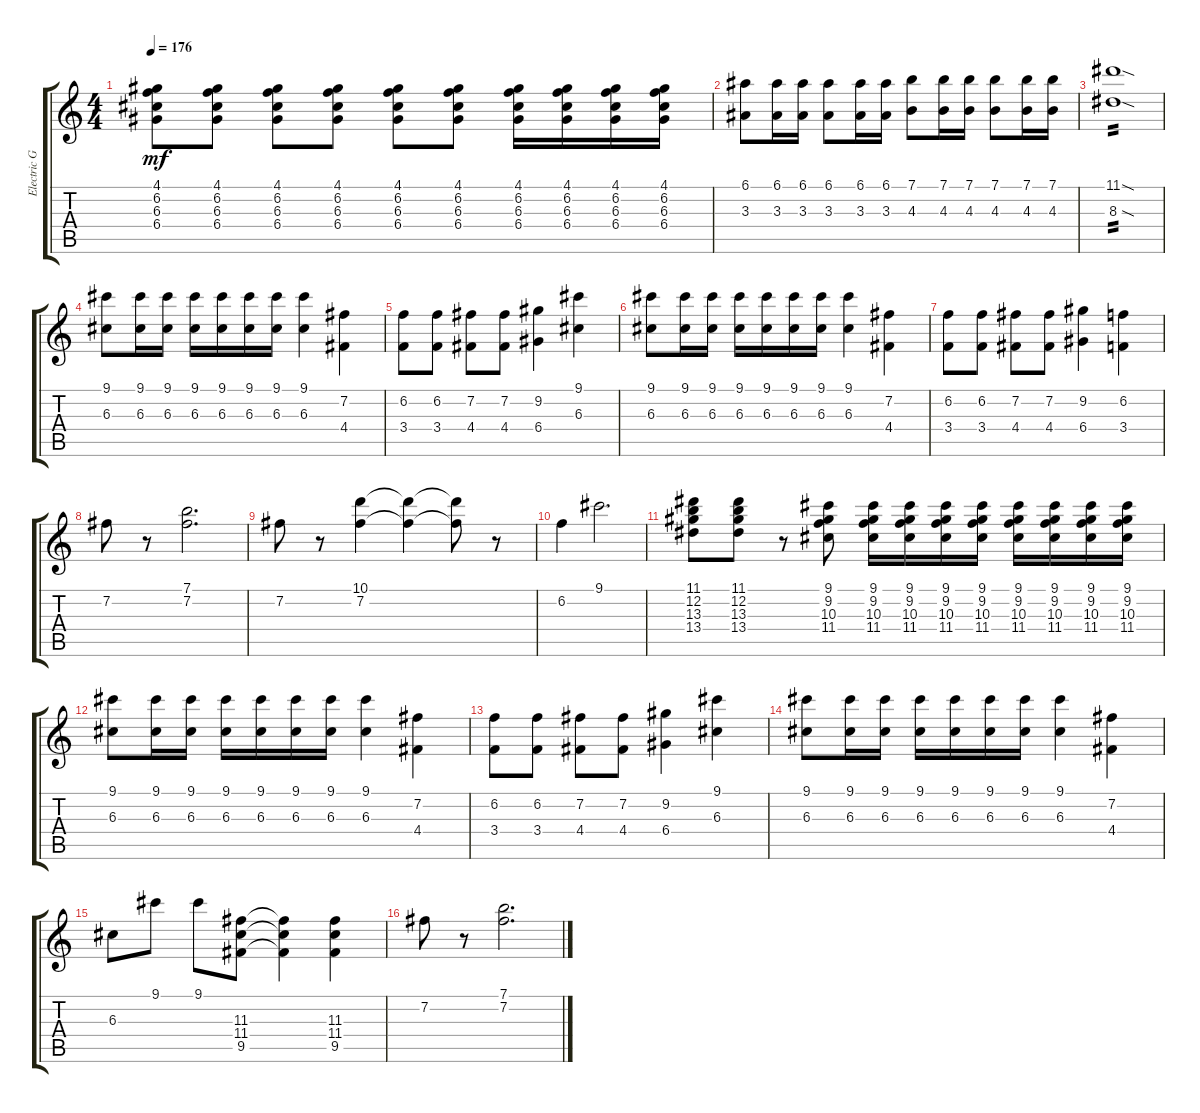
\track ("Electric Guitar" "Electric G") {instrument overdrivenguitar}
\staff {score tabs}
\tuning (E4 B3 G3 D3 A2 E2) {hide}
\ts (4 4)
\tempo 176
\clef g2
\ks c
(4.1 6.2 6.3 6.4).8{dy mf} (4.1 6.2 6.3 6.4).8 (4.1 6.2 6.3 6.4).8 (4.1 6.2 6.3 6.4).8 (4.1 6.2 6.3 6.4).8 (4.1 6.2 6.3 6.4).8 (4.1 6.2 6.3 6.4).16 (4.1 6.2 6.3 6.4).16 (4.1 6.2 6.3 6.4).16 (4.1 6.2 6.3 6.4).16 |
(6.1 3.3).8 (6.1 3.3).16 (6.1 3.3).16 (6.1 3.3).8 (6.1 3.3).16 (6.1 3.3).16 (7.1 4.3).8 (7.1 4.3).16 (7.1 4.3).16 (7.1 4.3).8 (7.1 4.3).16 (7.1 4.3).16 |
(11.1{sod} 8.3{sod}).1{tp 2} |
(9.1 6.3).8 (9.1 6.3).16 (9.1 6.3).16 (9.1 6.3).16 (9.1 6.3).16 (9.1 6.3).16 (9.1 6.3).16 (9.1 6.3).4 (7.2 4.4).4 |
(6.2 3.4).8 (6.2 3.4).8 (7.2 4.4).8 (7.2 4.4).8 (9.2 6.4).4 (9.1 6.3).4 |
(9.1 6.3).8 (9.1 6.3).16 (9.1 6.3).16 (9.1 6.3).16 (9.1 6.3).16 (9.1 6.3).16 (9.1 6.3).16 (9.1 6.3).4 (7.2 4.4).4 |
(6.2 3.4).8 (6.2 3.4).8 (7.2 4.4).8 (7.2 4.4).8 (9.2 6.4).4 (6.2 3.4).4 |
7.2.8 r.8 (7.1 7.2).2{d} |
7.2.8 r.8 (10.1 7.2).4 (10.1{t} 7.2{t}).4 (10.1{t} 7.2{t}).8 r.8 |
6.2.4 9.1.2{d} |
(11.1 12.2 13.3 13.4).8 (11.1 12.2 13.3 13.4).8 r.8 (9.1 9.2 10.3 11.4).8 (9.1 9.2 10.3 11.4).16 (9.1 9.2 10.3 11.4).16 (9.1 9.2 10.3 11.4).16 (9.1 9.2 10.3 11.4).16 (9.1 9.2 10.3 11.4).16 (9.1 9.2 10.3 11.4).16 (9.1 9.2 10.3 11.4).16 (9.1 9.2 10.3 11.4).16 |
(9.1 6.3).8 (9.1 6.3).16 (9.1 6.3).16 (9.1 6.3).16 (9.1 6.3).16 (9.1 6.3).16 (9.1 6.3).16 (9.1 6.3).4 (7.2 4.4).4 |
(6.2 3.4).8 (6.2 3.4).8 (7.2 4.4).8 (7.2 4.4).8 (9.2 6.4).4 (9.1 6.3).4 |
(9.1 6.3).8 (9.1 6.3).16 (9.1 6.3).16 (9.1 6.3).16 (9.1 6.3).16 (9.1 6.3).16 (9.1 6.3).16 (9.1 6.3).4 (7.2 4.4).4 |
6.3.8 9.1.8 9.1.8 (11.3 11.4 9.5).8 (11.3{t} 11.4{t} 9.5{t}).4 (11.3 11.4 9.5).4 |
7.2.8 r.8 (7.1 7.2).2{d}
